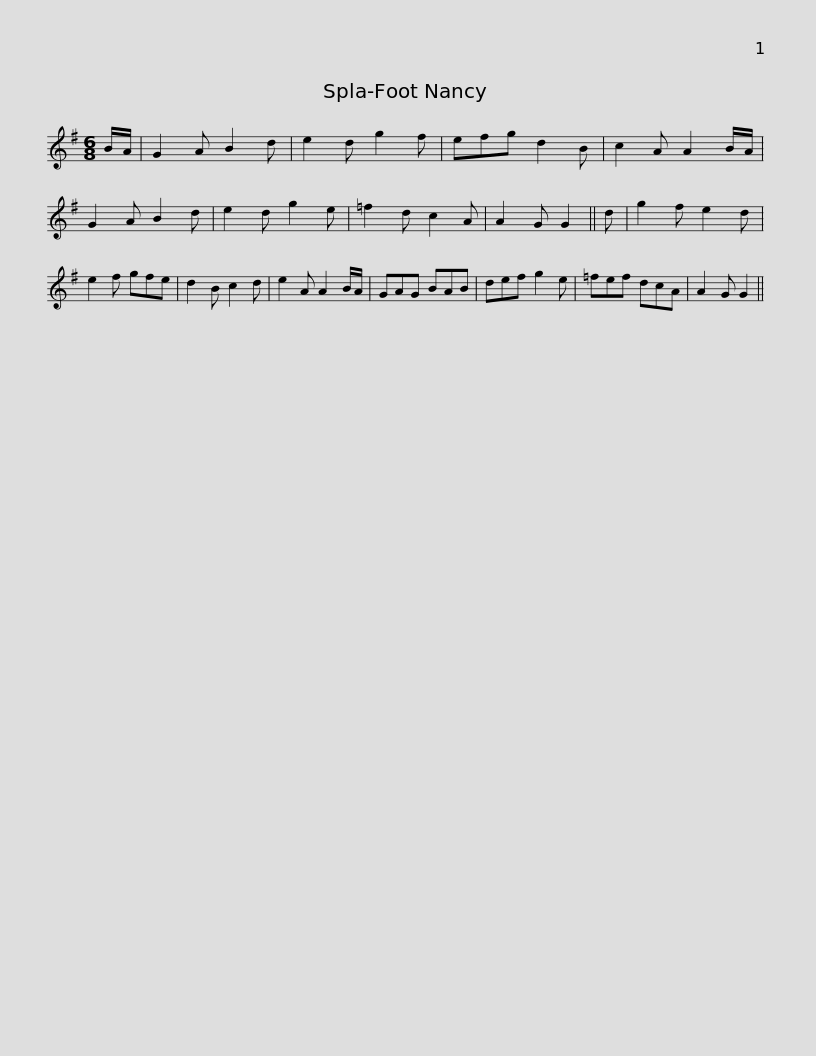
X:1
L:1/8
M:6/8
I:linebreak $
K:G
V:1 treble
V:1
 B/A/ | G2 A B2 d | e2 d g2 f | efg d2 B | c2 A A2 B/A/ | %5
 G2 A B2 d | e2 d g2 e | =f2 d c2 A | A2 G G2 || d |$ %10
 g2 f e2 d | e2 f gfe | d2 B c2 d | e2 A A2 B/A/ | GAG BAB | %15
 def g2 e | =fef dcA | A2 G G2 || %18
